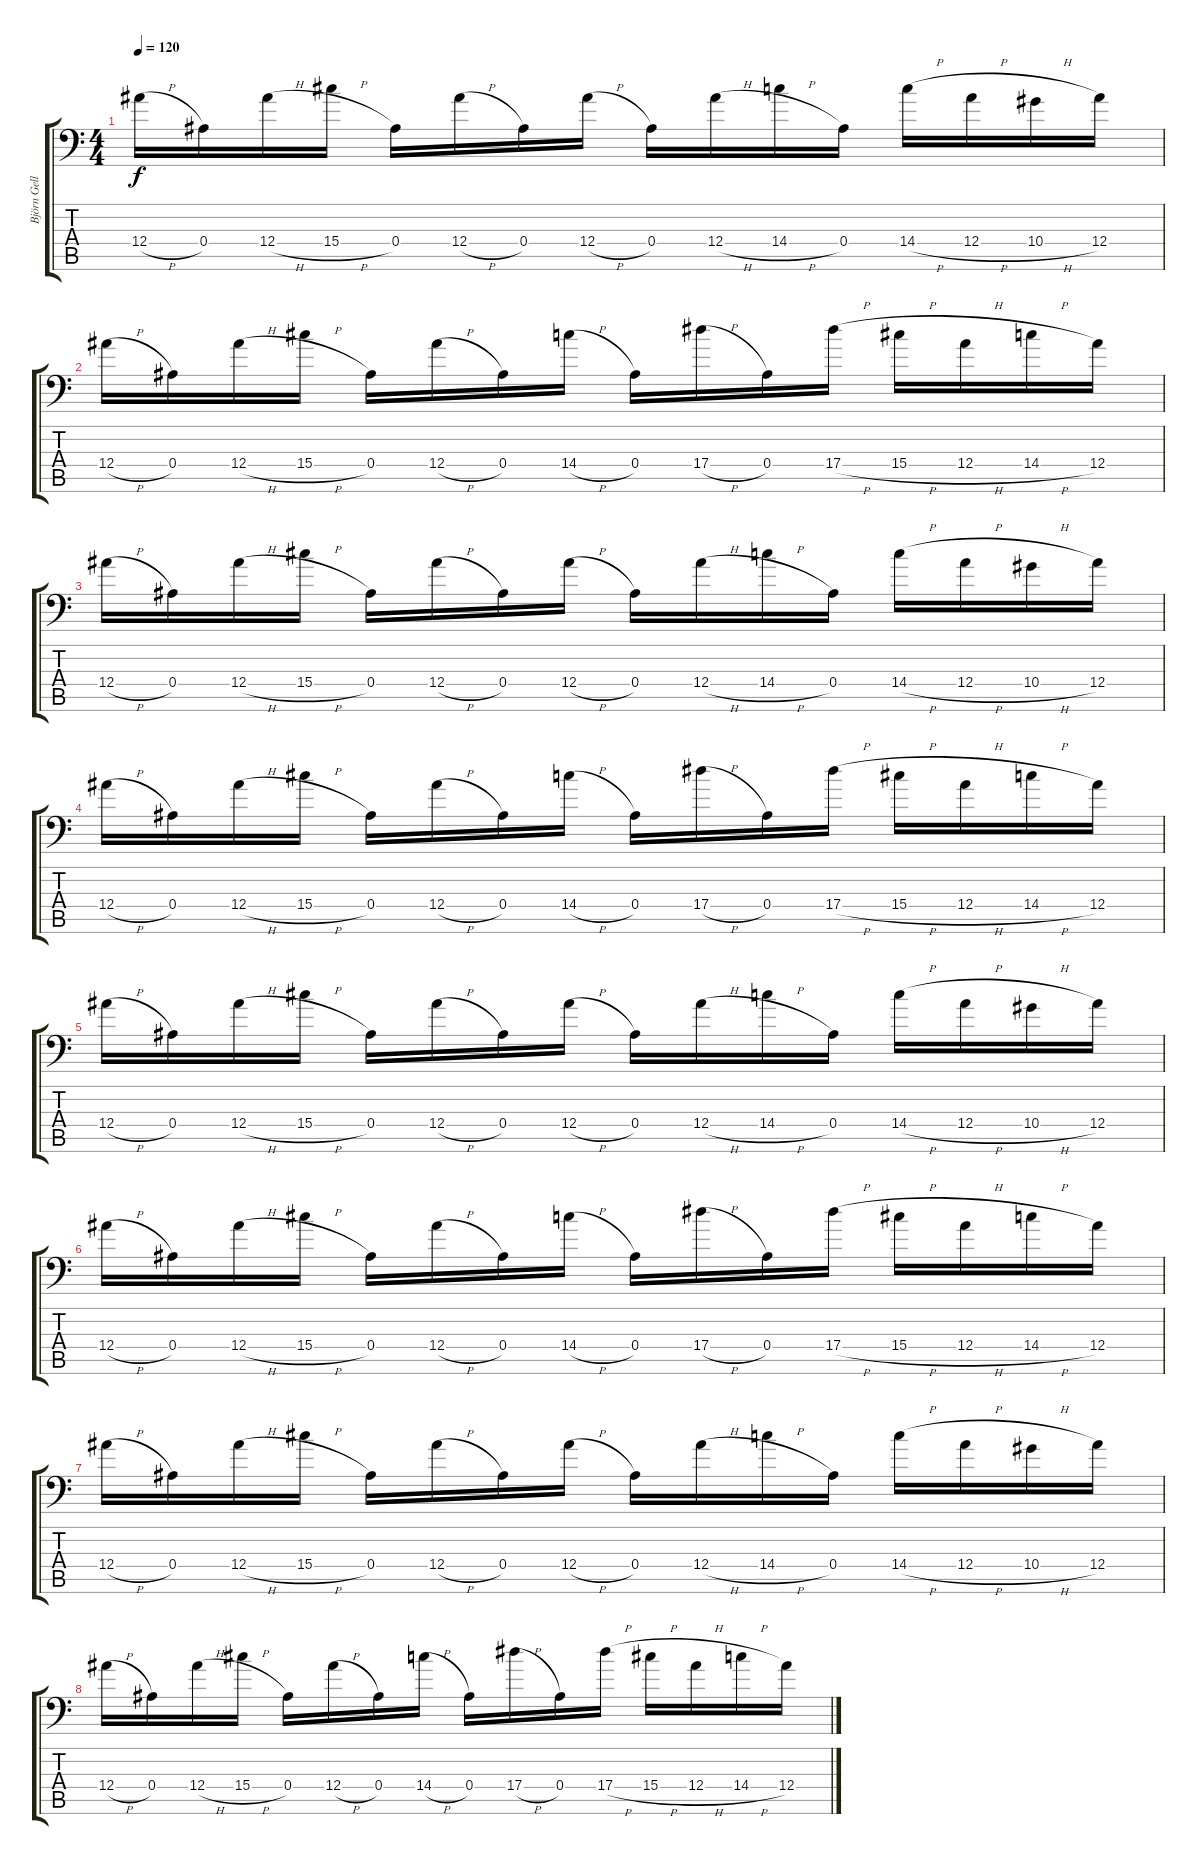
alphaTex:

\track ("Björn Gellotte" "Björn Gell") {instrument distortionguitar}
\staff {score tabs}
\tuning (C4 G3 Eb3 Bb2 F2 Bb1) {hide}
\ts (4 4)
\tempo 120
\clef f4
\ks c
12.4{h}.16{dy f} 0.4.16 12.4{h}.16 15.4{h}.16 0.4.16 12.4{h}.16 0.4.16 12.4{h}.16 0.4.16 12.4{h}.16 14.4{h}.16 0.4.16 14.4{h}.16 12.4{h}.16 10.4{h}.16 12.4.16 |
12.4{h}.16 0.4.16 12.4{h}.16 15.4{h}.16 0.4.16 12.4{h}.16 0.4.16 14.4{h}.16 0.4.16 17.4{h}.16 0.4.16 17.4{h}.16 15.4{h}.16 12.4{h}.16 14.4{h}.16 12.4.16 |
12.4{h}.16 0.4.16 12.4{h}.16 15.4{h}.16 0.4.16 12.4{h}.16 0.4.16 12.4{h}.16 0.4.16 12.4{h}.16 14.4{h}.16 0.4.16 14.4{h}.16 12.4{h}.16 10.4{h}.16 12.4.16 |
12.4{h}.16 0.4.16 12.4{h}.16 15.4{h}.16 0.4.16 12.4{h}.16 0.4.16 14.4{h}.16 0.4.16 17.4{h}.16 0.4.16 17.4{h}.16 15.4{h}.16 12.4{h}.16 14.4{h}.16 12.4.16 |
12.4{h}.16 0.4.16 12.4{h}.16 15.4{h}.16 0.4.16 12.4{h}.16 0.4.16 12.4{h}.16 0.4.16 12.4{h}.16 14.4{h}.16 0.4.16 14.4{h}.16 12.4{h}.16 10.4{h}.16 12.4.16 |
12.4{h}.16 0.4.16 12.4{h}.16 15.4{h}.16 0.4.16 12.4{h}.16 0.4.16 14.4{h}.16 0.4.16 17.4{h}.16 0.4.16 17.4{h}.16 15.4{h}.16 12.4{h}.16 14.4{h}.16 12.4.16 |
12.4{h}.16 0.4.16 12.4{h}.16 15.4{h}.16 0.4.16 12.4{h}.16 0.4.16 12.4{h}.16 0.4.16 12.4{h}.16 14.4{h}.16 0.4.16 14.4{h}.16 12.4{h}.16 10.4{h}.16 12.4.16 |
12.4{h}.16 0.4.16 12.4{h}.16 15.4{h}.16 0.4.16 12.4{h}.16 0.4.16 14.4{h}.16 0.4.16 17.4{h}.16 0.4.16 17.4{h}.16 15.4{h}.16 12.4{h}.16 14.4{h}.16 12.4.16
